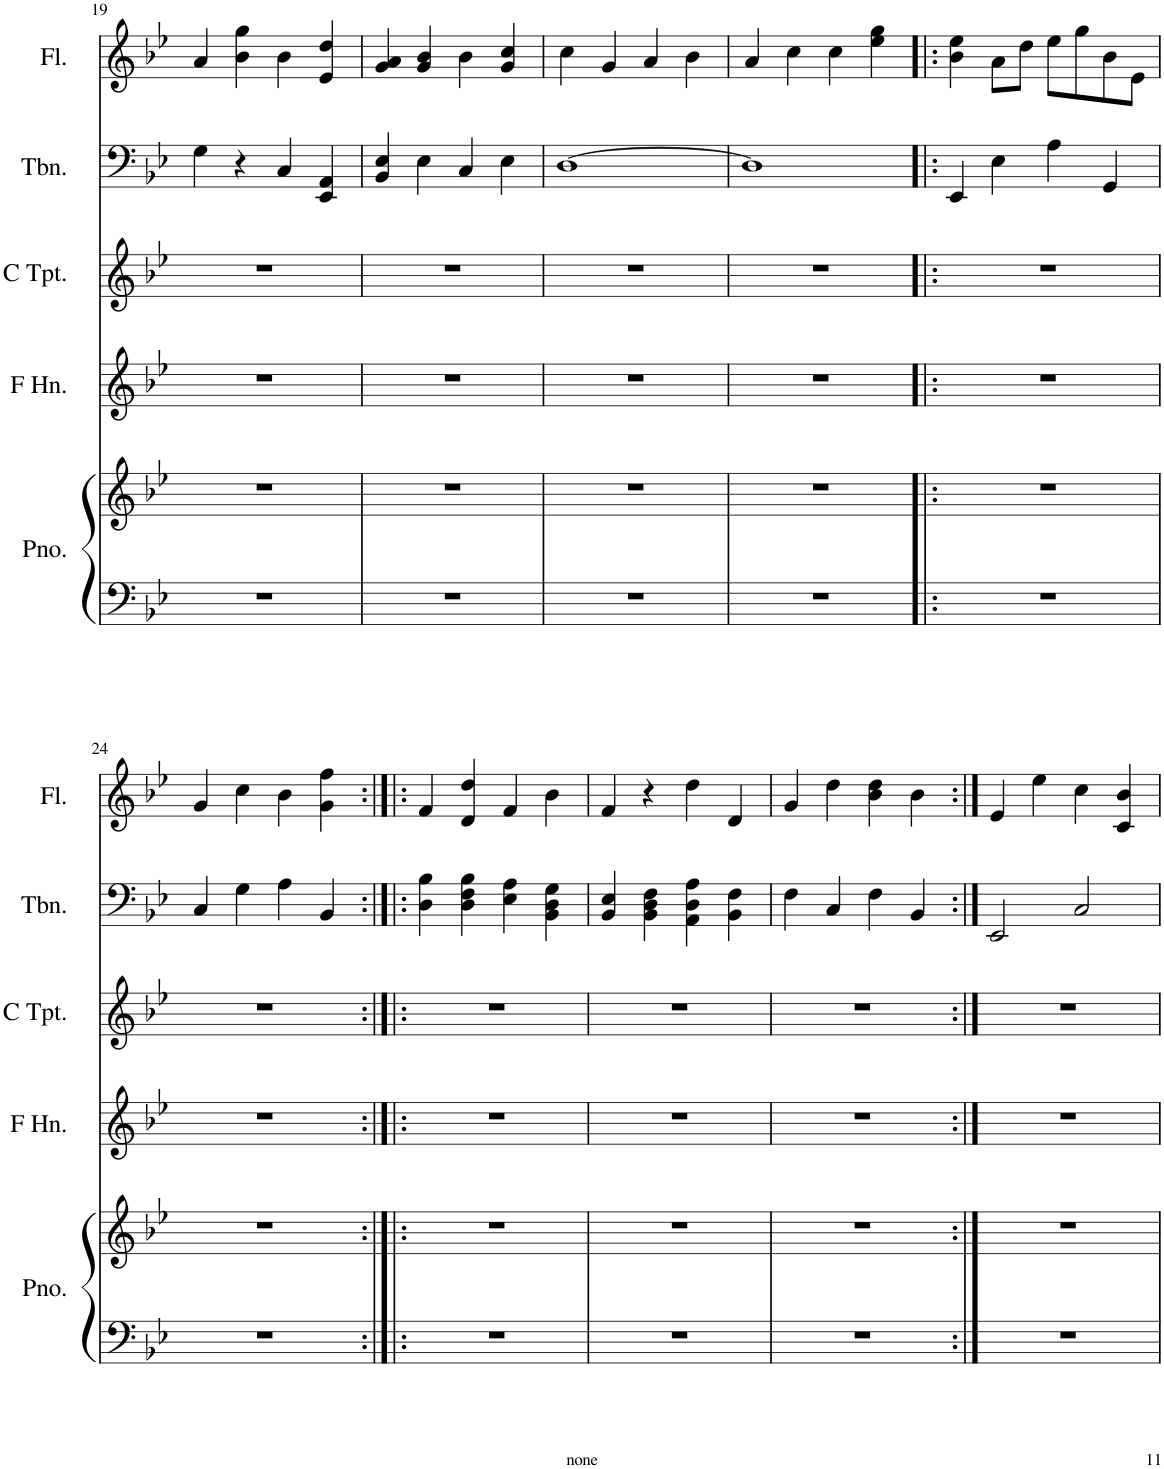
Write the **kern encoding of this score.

**kern	**kern	**kern	**kern	**kern	**kern
*part5	*part5	*part4	*part3	*part2	*part1
*staff6	*staff5	*staff4	*staff3	*staff2	*staff1
*I"Piano	*	*I"Horn in F	*I"C Trumpet	*I"Trombone	*I"Flute
*I'Pno.	*	*	*I'C Tpt.	*I'Tbn.	*I'Fl.
!!LO:PB:g=z
*clefF4	*clefG2	*clefG2	*clefG2	*clefF4	*clefG2
*	*	*ITrd4c7	*	*	*
*k[b-e-]	*k[b-e-]	*k[b-e-]	*k[b-e-]	*k[b-e-]	*k[b-e-]
*M4/4	*M4/4	*M4/4	*M4/4	*M4/4	*M4/4
*met(c)	*met(c)	*met(c)	*met(c)	*met(c)	*met(c)
=19	=19	=19	=19	=19	=19
1r	1r	1r	1r	4G\	4a/
.	.	.	.	4r	4b-\ 4gg\
.	.	.	.	4C/	4b-\
.	.	.	.	4EE-/ 4AA/	4e-/ 4dd/
=20	=20	=20	=20	=20	=20
1r	1r	1r	1r	4BB-/ 4E-/	4g/ 4a/
.	.	.	.	4E-\	4g/ 4b-/
.	.	.	.	4C/	4b-\
.	.	.	.	4E-\	4g/ 4cc/
=21	=21	=21	=21	=21	=21
1r	1r	1r	1r	[1D	4cc\
.	.	.	.	.	4g/
.	.	.	.	.	4a/
.	.	.	.	.	4b-\
=22	=22	=22	=22	=22	=22
1r	1r	1r	1r	1D]	4a/
.	.	.	.	.	4cc\
.	.	.	.	.	4cc\
.	.	.	.	.	4ee-\ 4gg\
=23!|:	=23!|:	=23!|:	=23!|:	=23!|:	=23!|:
1r	1r	1r	1r	4EE-/	4b-\ 4ee-\
.	.	.	.	4E-\	8a\L
.	.	.	.	.	8dd\J
.	.	.	.	4A\	8ee-\L
.	.	.	.	.	8gg\
.	.	.	.	4GG/	8b-\
.	.	.	.	.	8e-\J
!!LO:LB:g=z
=24	=24	=24	=24	=24	=24
1r	1r	1r	1r	4C/	4g/
.	.	.	.	4G\	4cc\
.	.	.	.	4A\	4b-\
.	.	.	.	4BB-/	4g\ 4ff\
=25:|!|:	=25:|!|:	=25:|!|:	=25:|!|:	=25:|!|:	=25:|!|:
1r	1r	1r	1r	4D\ 4B-\	4f/
.	.	.	.	4D\ 4F\ 4B-\	4d/ 4dd/
.	.	.	.	4E-\ 4A\	4f/
.	.	.	.	4BB-\ 4D\ 4G\	4b-\
=26	=26	=26	=26	=26	=26
1r	1r	1r	1r	4BB-/ 4E-/	4f/
.	.	.	.	4BB-\ 4D\ 4F\	4r
.	.	.	.	4AA\ 4D\ 4A\	4dd\
.	.	.	.	4BB-\ 4F\	4d/
=27	=27	=27	=27	=27	=27
1r	1r	1r	1r	4F\	4g/
.	.	.	.	4C/	4dd\
.	.	.	.	4F\	4b-\ 4dd\
.	.	.	.	4BB-/	4b-\
=28:|!	=28:|!	=28:|!	=28:|!	=28:|!	=28:|!
1r	1r	1r	1r	2EE-/	4e-/
.	.	.	.	.	4ee-\
.	.	.	.	2C/	4cc\
.	.	.	.	.	4c/ 4b-/
=	=	=	=	=	=
*-	*-	*-	*-	*-	*-
